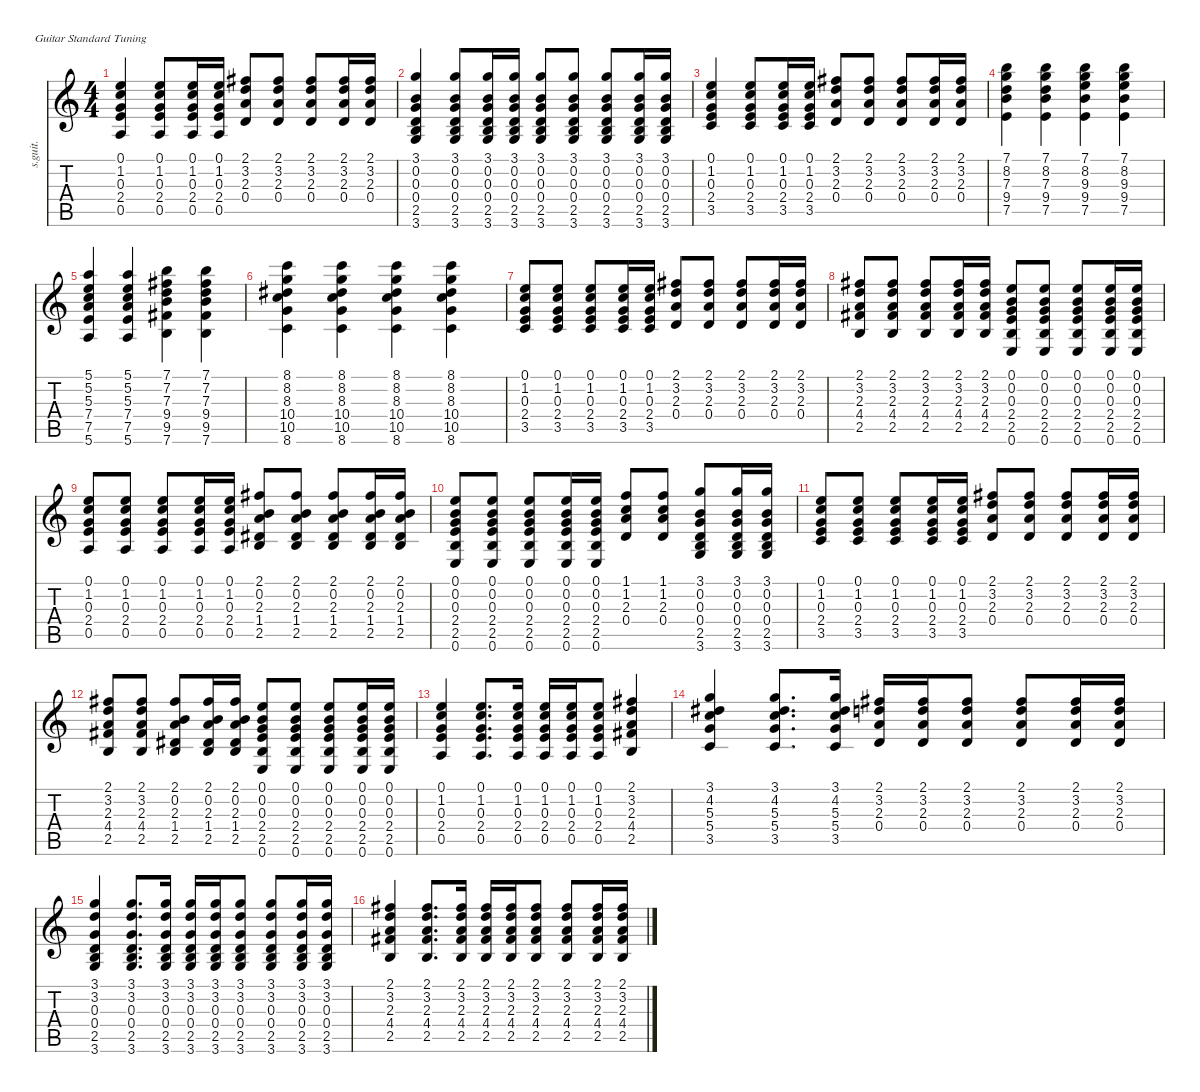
\defaultSystemsLayout 4
\hideDynamics
\bracketExtendMode nobrackets
\track ("" "s.guit.") {instrument acousticguitarsteel}
\staff {score tabs}
\tuning (E4 B3 G3 D3 A2 E2)
\ts (4 4)
\tempo (82 hide)
\clef g2
\ks c
(0.1 1.2 0.3 2.4 0.5).4{dy f} (0.1 1.2 0.3 2.4 0.5).8 (0.1 1.2 0.3 2.4 0.5).16 (0.1 1.2 0.3 2.4 0.5).16 (2.1{acc #} 3.2 2.3 0.4).8 (2.1{acc #} 3.2 2.3 0.4).8 (2.1{acc #} 3.2 2.3 0.4).8 (2.1{acc #} 3.2 2.3 0.4).16 (2.1{acc #} 3.2 2.3 0.4).16 |
(3.1 0.2 0.3 0.4 2.5 3.6).4 (3.1 0.2 0.3 0.4 2.5 3.6).8 (3.1 0.2 0.3 0.4 2.5 3.6).16 (3.1 0.2 0.3 0.4 2.5 3.6).16 (3.1 0.2 0.3 0.4 2.5 3.6).8 (3.1 0.2 0.3 0.4 2.5 3.6).8 (3.1 0.2 0.3 0.4 2.5 3.6).8 (3.1 0.2 0.3 0.4 2.5 3.6).16 (3.1 0.2 0.3 0.4 2.5 3.6).16 |
(0.1 1.2 0.3 2.4 3.5).4 (0.1 1.2 0.3 2.4 3.5).8 (0.1 1.2 0.3 2.4 3.5).16 (0.1 1.2 0.3 2.4 3.5).16 (2.1{acc #} 3.2 2.3 0.4).8 (2.1{acc #} 3.2 2.3 0.4).8 (2.1{acc #} 3.2 2.3 0.4).8 (2.1{acc #} 3.2 2.3 0.4).16 (2.1{acc #} 3.2 2.3 0.4).16 |
(7.1 8.2 7.3 9.4 7.5).4 (7.1 8.2 7.3 9.4 7.5).4 (7.1 8.2 9.3 9.4 7.5).4 (7.1 8.2 9.3 9.4 7.5).4 |
(5.1 5.2 5.3 7.4 7.5 5.6).4 (5.1 5.2 5.3 7.4 7.5 5.6).4 (7.1 7.2{acc #} 7.3 9.4 9.5{acc #} 7.6).4 (7.1 7.2{acc #} 7.3 9.4 9.5{acc #} 7.6).4 |
(8.1 8.2 8.3{acc #} 10.4 10.5 8.6).4 (8.1 8.2 8.3{acc #} 10.4 10.5 8.6).4 (8.1 8.2 8.3{acc #} 10.4 10.5 8.6).4 (8.1 8.2 8.3{acc #} 10.4 10.5 8.6).4 |
(0.1 1.2 0.3 2.4 3.5).8 (0.1 1.2 0.3 2.4 3.5).8 (0.1 1.2 0.3 2.4 3.5).8 (0.1 1.2 0.3 2.4 3.5).16 (0.1 1.2 0.3 2.4 3.5).16 (2.1{acc #} 3.2 2.3 0.4).8 (2.1{acc #} 3.2 2.3 0.4).8 (2.1{acc #} 3.2 2.3 0.4).8 (2.1{acc #} 3.2 2.3 0.4).16 (2.1{acc #} 3.2 2.3 0.4).16 |
(2.1{acc #} 3.2 2.3 4.4{acc #} 2.5).8 (2.1{acc #} 3.2 2.3 4.4{acc #} 2.5).8 (2.1{acc #} 3.2 2.3 4.4{acc #} 2.5).8 (2.1{acc #} 3.2 2.3 4.4{acc #} 2.5).16 (2.1{acc #} 3.2 2.3 4.4{acc #} 2.5).16 (0.1 0.2 0.3 2.4 2.5 0.6).8 (0.1 0.2 0.3 2.4 2.5 0.6).8 (0.1 0.2 0.3 2.4 2.5 0.6).8 (0.1 0.2 0.3 2.4 2.5 0.6).16 (0.1 0.2 0.3 2.4 2.5 0.6).16 |
(0.1 1.2 0.3 2.4 0.5).8 (0.1 1.2 0.3 2.4 0.5).8 (0.1 1.2 0.3 2.4 0.5).8 (0.1 1.2 0.3 2.4 0.5).16 (0.1 1.2 0.3 2.4 0.5).16 (2.1{acc #} 0.2 2.3 1.4{acc #} 2.5).8 (2.1{acc #} 0.2 2.3 1.4{acc #} 2.5).8 (2.1{acc #} 0.2 2.3 1.4{acc #} 2.5).8 (2.1{acc #} 0.2 2.3 1.4{acc #} 2.5).16 (2.1{acc #} 0.2 2.3 1.4{acc #} 2.5).16 |
(0.1 0.2 0.3 2.4 2.5 0.6).8 (0.1 0.2 0.3 2.4 2.5 0.6).8 (0.1 0.2 0.3 2.4 2.5 0.6).8 (0.1 0.2 0.3 2.4 2.5 0.6).16 (0.1 0.2 0.3 2.4 2.5 0.6).16 (1.1 1.2 2.3 0.4).8 (1.1 1.2 2.3 0.4).8 (3.1 0.2 0.3 0.4 2.5 3.6).8 (3.1 0.2 0.3 0.4 2.5 3.6).16 (3.1 0.2 0.3 0.4 2.5 3.6).16 |
(0.1 1.2 0.3 2.4 3.5).8 (0.1 1.2 0.3 2.4 3.5).8 (0.1 1.2 0.3 2.4 3.5).8 (0.1 1.2 0.3 2.4 3.5).16 (0.1 1.2 0.3 2.4 3.5).16 (2.1{acc #} 3.2 2.3 0.4).8 (2.1{acc #} 3.2 2.3 0.4).8 (2.1{acc #} 3.2 2.3 0.4).8 (2.1{acc #} 3.2 2.3 0.4).16 (2.1{acc #} 3.2 2.3 0.4).16 |
(2.1{acc #} 3.2 2.3 4.4{acc #} 2.5).8 (2.1{acc #} 3.2 2.3 4.4{acc #} 2.5).8 (2.1{acc #} 0.2 2.3 1.4{acc #} 2.5).8 (2.1{acc #} 0.2 2.3 1.4{acc #} 2.5).16 (2.1{acc #} 0.2 2.3 1.4{acc #} 2.5).16 (0.1 0.2 0.3 2.4 2.5 0.6).8 (0.1 0.2 0.3 2.4 2.5 0.6).8 (0.1 0.2 0.3 2.4 2.5 0.6).8 (0.1 0.2 0.3 2.4 2.5 0.6).16 (0.1 0.2 0.3 2.4 2.5 0.6).16 |
(0.1 1.2 0.3 2.4 0.5).4 (0.1 1.2 0.3 2.4 0.5).8{d} (0.1 1.2 0.3 2.4 0.5).16 (0.1 1.2 0.3 2.4 0.5).16 (0.1 1.2 0.3 2.4 0.5).16 (0.1 1.2 0.3 2.4 0.5).8 (2.1{acc #} 3.2 2.3 4.4{acc #} 2.5).4 |
(3.1 4.2{acc #} 5.3 5.4 3.5).4 (3.1 4.2{acc #} 5.3 5.4 3.5).8{d} (3.1 4.2{acc #} 5.3 5.4 3.5).16 (2.1{acc #} 3.2 2.3 0.4).16 (2.1{acc #} 3.2 2.3 0.4).16 (2.1{acc #} 3.2 2.3 0.4).8 (2.1{acc #} 3.2 2.3 0.4).8 (2.1{acc #} 3.2 2.3 0.4).16 (2.1{acc #} 3.2 2.3 0.4).16 |
(3.1 3.2 0.3 0.4 2.5 3.6).4 (3.1 3.2 0.3 0.4 2.5 3.6).8{d} (3.1 3.2 0.3 0.4 2.5 3.6).16 (3.1 3.2 0.3 0.4 2.5 3.6).16 (3.1 3.2 0.3 0.4 2.5 3.6).16 (3.1 3.2 0.3 0.4 2.5 3.6).8 (3.1 3.2 0.3 0.4 2.5 3.6).8 (3.1 3.2 0.3 0.4 2.5 3.6).16 (3.1 3.2 0.3 0.4 2.5 3.6).16 |
(2.1{acc #} 3.2 2.3 4.4{acc #} 2.5).4 (2.1{acc #} 3.2 2.3 4.4{acc #} 2.5).8{d} (2.1{acc #} 3.2 2.3 4.4{acc #} 2.5).16 (2.1{acc #} 3.2 2.3 4.4{acc #} 2.5).16 (2.1{acc #} 3.2 2.3 4.4{acc #} 2.5).16 (2.1{acc #} 3.2 2.3 4.4{acc #} 2.5).8 (2.1{acc #} 3.2 2.3 4.4{acc #} 2.5).8 (2.1{acc #} 3.2 2.3 4.4{acc #} 2.5).16 (2.1{acc #} 3.2 2.3 4.4{acc #} 2.5).16
